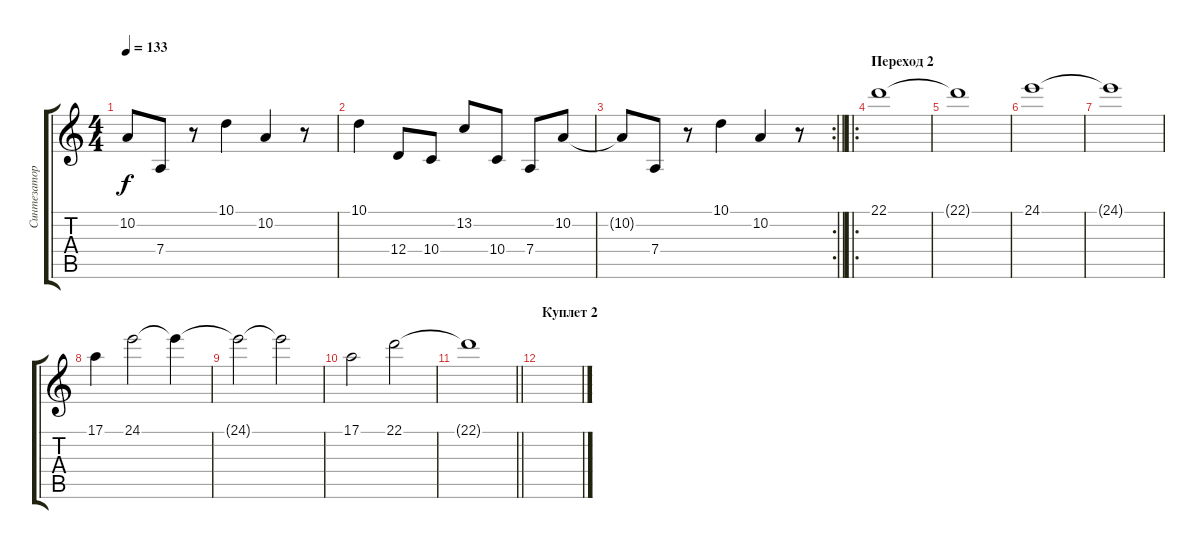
\track ("Синтезатор" "Синтезатор") {instrument stringensemble1}
\staff {score tabs}
\tuning (E4 B3 G3 D3 A2 E2) {hide}
\ts (4 4)
\tempo 133
\clef g2
\ks c
10.2{t}.8{dy f} 7.4.8 r.8 10.1.4 10.2.4 r.8 |
10.1.4 12.4.8 10.4.8 13.2.8 10.4.8 7.4.8 10.2.8 |
\rc 2
\barLineRight lightlight
10.2{t}.8 7.4.8 r.8 10.1.4 10.2.4 r.8 |
\ro
\section ("" "Переход 2")
22.1.1 |
22.1{t}.1 |
24.1.1 |
24.1{t}.1 |
17.1.4 24.1.2 24.1{t}.4 |
24.1{t}.2 24.1{t}.2 |
17.1.2 22.1.2 |
\barLineRight lightlight
22.1{t}.1 |
\section ("" "Куплет 2")
